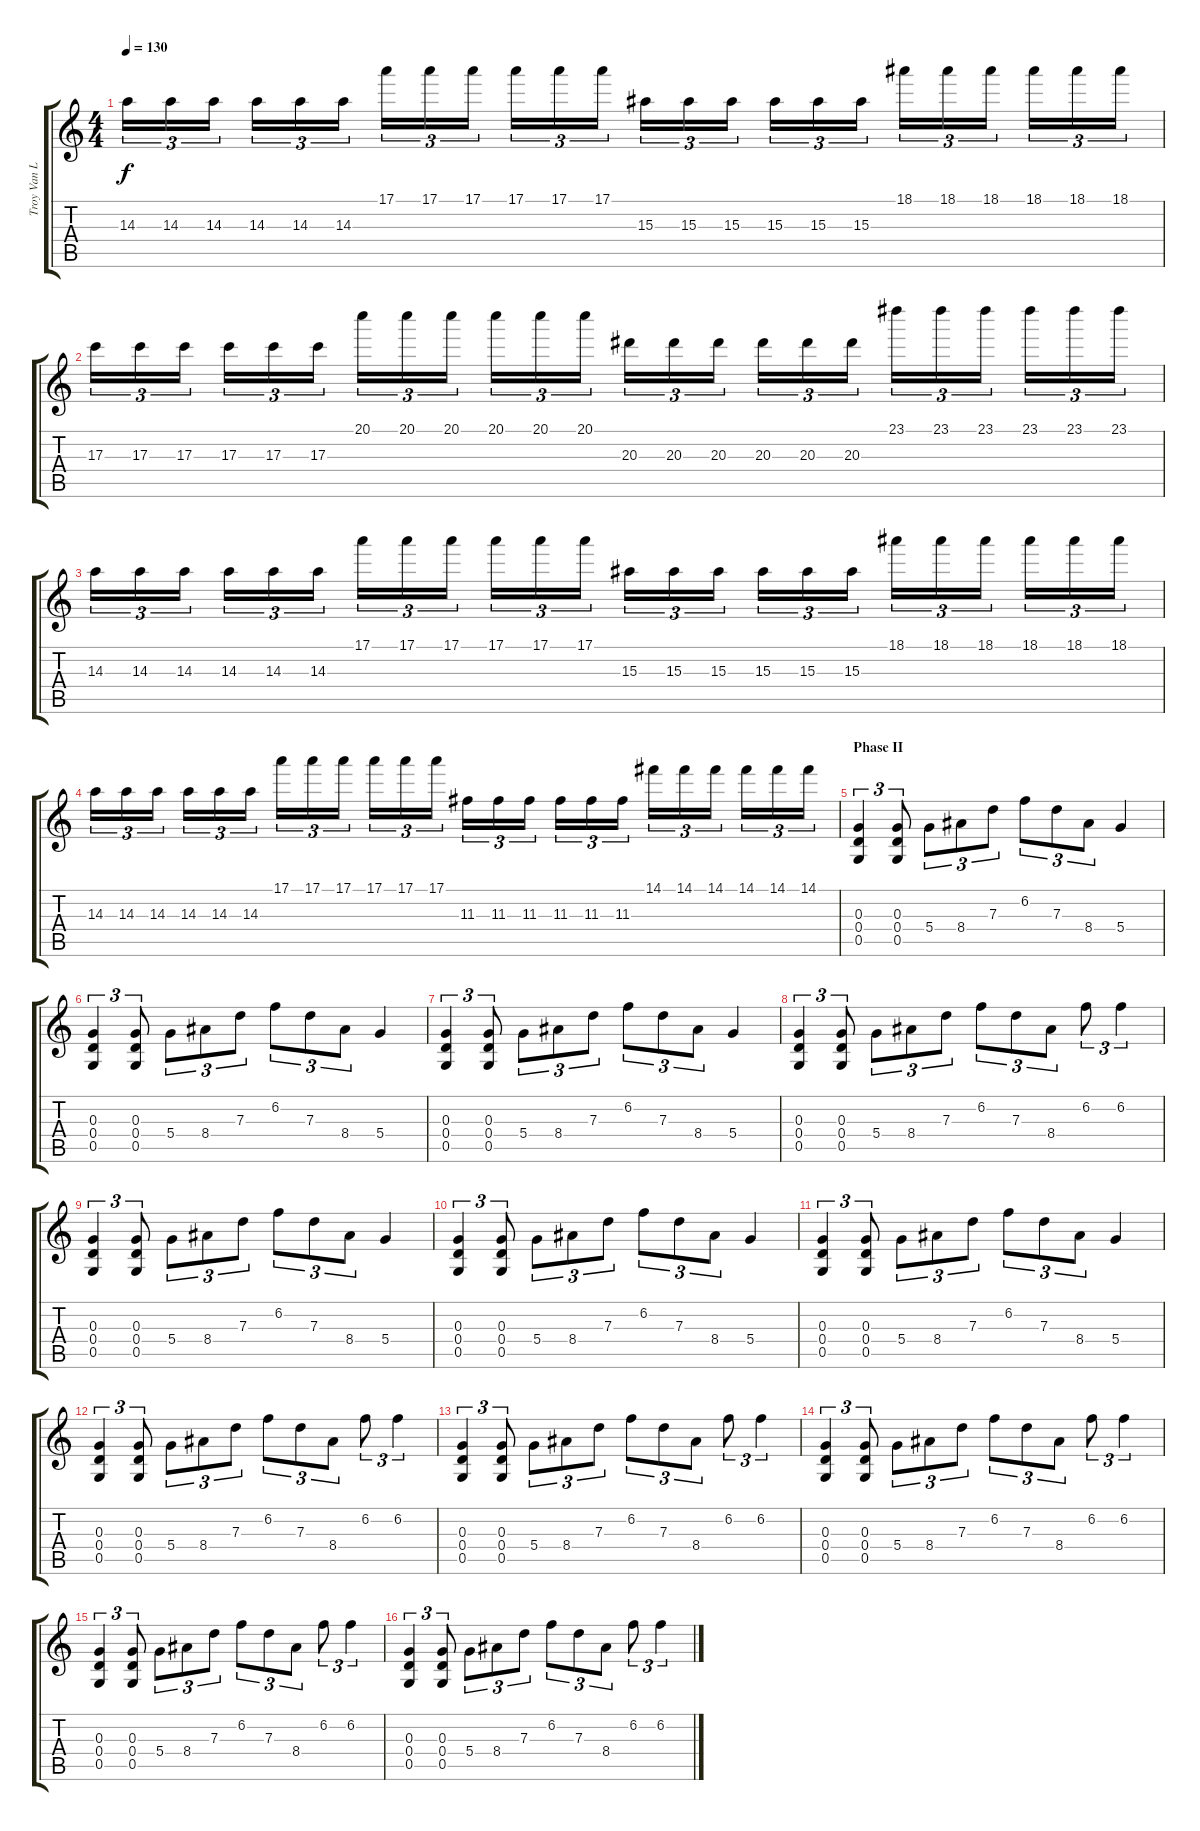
\track ("Troy Van Leuwen" "Troy Van L") {instrument overdrivenguitar}
\staff {score tabs}
\tuning (E4 B3 G3 D3 G2 E2) {hide}
\ts (4 4)
\tempo 130
\clef g2
\ks c
14.3.16{tu (3 2) dy f balance 0} 14.3.16{tu (3 2)} 14.3.16{tu (3 2)} 14.3.16{tu (3 2)} 14.3.16{tu (3 2)} 14.3.16{tu (3 2)} 17.1.16{tu (3 2) balance 16} 17.1.16{tu (3 2)} 17.1.16{tu (3 2)} 17.1.16{tu (3 2)} 17.1.16{tu (3 2)} 17.1.16{tu (3 2)} 15.3.16{tu (3 2) balance 0} 15.3.16{tu (3 2)} 15.3.16{tu (3 2)} 15.3.16{tu (3 2)} 15.3.16{tu (3 2)} 15.3.16{tu (3 2)} 18.1.16{tu (3 2) balance 16} 18.1.16{tu (3 2)} 18.1.16{tu (3 2)} 18.1.16{tu (3 2)} 18.1.16{tu (3 2)} 18.1.16{tu (3 2)} |
17.3.16{tu (3 2) balance 0} 17.3.16{tu (3 2)} 17.3.16{tu (3 2)} 17.3.16{tu (3 2)} 17.3.16{tu (3 2)} 17.3.16{tu (3 2)} 20.1.16{tu (3 2) balance 16} 20.1.16{tu (3 2)} 20.1.16{tu (3 2)} 20.1.16{tu (3 2)} 20.1.16{tu (3 2)} 20.1.16{tu (3 2)} 20.3.16{tu (3 2) balance 0} 20.3.16{tu (3 2)} 20.3.16{tu (3 2)} 20.3.16{tu (3 2)} 20.3.16{tu (3 2)} 20.3.16{tu (3 2)} 23.1.16{tu (3 2) balance 16} 23.1.16{tu (3 2)} 23.1.16{tu (3 2)} 23.1.16{tu (3 2)} 23.1.16{tu (3 2)} 23.1.16{tu (3 2)} |
14.3.16{tu (3 2) balance 0} 14.3.16{tu (3 2)} 14.3.16{tu (3 2)} 14.3.16{tu (3 2)} 14.3.16{tu (3 2)} 14.3.16{tu (3 2)} 17.1.16{tu (3 2) balance 16} 17.1.16{tu (3 2)} 17.1.16{tu (3 2)} 17.1.16{tu (3 2)} 17.1.16{tu (3 2)} 17.1.16{tu (3 2)} 15.3.16{tu (3 2) balance 0} 15.3.16{tu (3 2)} 15.3.16{tu (3 2)} 15.3.16{tu (3 2)} 15.3.16{tu (3 2)} 15.3.16{tu (3 2)} 18.1.16{tu (3 2) balance 16} 18.1.16{tu (3 2)} 18.1.16{tu (3 2)} 18.1.16{tu (3 2)} 18.1.16{tu (3 2)} 18.1.16{tu (3 2)} |
14.3.16{tu (3 2) balance 0} 14.3.16{tu (3 2)} 14.3.16{tu (3 2)} 14.3.16{tu (3 2)} 14.3.16{tu (3 2)} 14.3.16{tu (3 2)} 17.1.16{tu (3 2) balance 16} 17.1.16{tu (3 2)} 17.1.16{tu (3 2)} 17.1.16{tu (3 2)} 17.1.16{tu (3 2)} 17.1.16{tu (3 2)} 11.3.16{tu (3 2) balance 0} 11.3.16{tu (3 2)} 11.3.16{tu (3 2)} 11.3.16{tu (3 2)} 11.3.16{tu (3 2)} 11.3.16{tu (3 2)} 14.1.16{tu (3 2) balance 16} 14.1.16{tu (3 2)} 14.1.16{tu (3 2)} 14.1.16{tu (3 2)} 14.1.16{tu (3 2)} 14.1.16{tu (3 2)} |
\section ("" "Phase II")
(0.3 0.4 0.5).4{tu (3 2)} (0.3 0.4 0.5).8{tu (3 2)} 5.4.8{tu (3 2)} 8.4.8{tu (3 2)} 7.3.8{tu (3 2)} 6.2.8{tu (3 2)} 7.3.8{tu (3 2)} 8.4.8{tu (3 2)} 5.4.4 |
(0.3 0.4 0.5).4{tu (3 2)} (0.3 0.4 0.5).8{tu (3 2)} 5.4.8{tu (3 2)} 8.4.8{tu (3 2)} 7.3.8{tu (3 2)} 6.2.8{tu (3 2)} 7.3.8{tu (3 2)} 8.4.8{tu (3 2)} 5.4.4 |
(0.3 0.4 0.5).4{tu (3 2)} (0.3 0.4 0.5).8{tu (3 2)} 5.4.8{tu (3 2)} 8.4.8{tu (3 2)} 7.3.8{tu (3 2)} 6.2.8{tu (3 2)} 7.3.8{tu (3 2)} 8.4.8{tu (3 2)} 5.4.4 |
(0.3 0.4 0.5).4{tu (3 2)} (0.3 0.4 0.5).8{tu (3 2)} 5.4.8{tu (3 2)} 8.4.8{tu (3 2)} 7.3.8{tu (3 2)} 6.2.8{tu (3 2)} 7.3.8{tu (3 2)} 8.4.8{tu (3 2)} 6.2.8{tu (3 2)} 6.2.4{tu (3 2)} |
(0.3 0.4 0.5).4{tu (3 2)} (0.3 0.4 0.5).8{tu (3 2)} 5.4.8{tu (3 2)} 8.4.8{tu (3 2)} 7.3.8{tu (3 2)} 6.2.8{tu (3 2)} 7.3.8{tu (3 2)} 8.4.8{tu (3 2)} 5.4.4 |
(0.3 0.4 0.5).4{tu (3 2)} (0.3 0.4 0.5).8{tu (3 2)} 5.4.8{tu (3 2)} 8.4.8{tu (3 2)} 7.3.8{tu (3 2)} 6.2.8{tu (3 2)} 7.3.8{tu (3 2)} 8.4.8{tu (3 2)} 5.4.4 |
(0.3 0.4 0.5).4{tu (3 2)} (0.3 0.4 0.5).8{tu (3 2)} 5.4.8{tu (3 2)} 8.4.8{tu (3 2)} 7.3.8{tu (3 2)} 6.2.8{tu (3 2)} 7.3.8{tu (3 2)} 8.4.8{tu (3 2)} 5.4.4 |
(0.3 0.4 0.5).4{tu (3 2)} (0.3 0.4 0.5).8{tu (3 2)} 5.4.8{tu (3 2)} 8.4.8{tu (3 2)} 7.3.8{tu (3 2)} 6.2.8{tu (3 2)} 7.3.8{tu (3 2)} 8.4.8{tu (3 2)} 6.2.8{tu (3 2)} 6.2.4{tu (3 2)} |
(0.3 0.4 0.5).4{tu (3 2)} (0.3 0.4 0.5).8{tu (3 2)} 5.4.8{tu (3 2)} 8.4.8{tu (3 2)} 7.3.8{tu (3 2)} 6.2.8{tu (3 2)} 7.3.8{tu (3 2)} 8.4.8{tu (3 2)} 6.2.8{tu (3 2)} 6.2.4{tu (3 2)} |
(0.3 0.4 0.5).4{tu (3 2)} (0.3 0.4 0.5).8{tu (3 2)} 5.4.8{tu (3 2)} 8.4.8{tu (3 2)} 7.3.8{tu (3 2)} 6.2.8{tu (3 2)} 7.3.8{tu (3 2)} 8.4.8{tu (3 2)} 6.2.8{tu (3 2)} 6.2.4{tu (3 2)} |
(0.3 0.4 0.5).4{tu (3 2)} (0.3 0.4 0.5).8{tu (3 2)} 5.4.8{tu (3 2)} 8.4.8{tu (3 2)} 7.3.8{tu (3 2)} 6.2.8{tu (3 2)} 7.3.8{tu (3 2)} 8.4.8{tu (3 2)} 6.2.8{tu (3 2)} 6.2.4{tu (3 2)} |
(0.3 0.4 0.5).4{tu (3 2)} (0.3 0.4 0.5).8{tu (3 2)} 5.4.8{tu (3 2)} 8.4.8{tu (3 2)} 7.3.8{tu (3 2)} 6.2.8{tu (3 2)} 7.3.8{tu (3 2)} 8.4.8{tu (3 2)} 6.2.8{tu (3 2)} 6.2.4{tu (3 2)}
